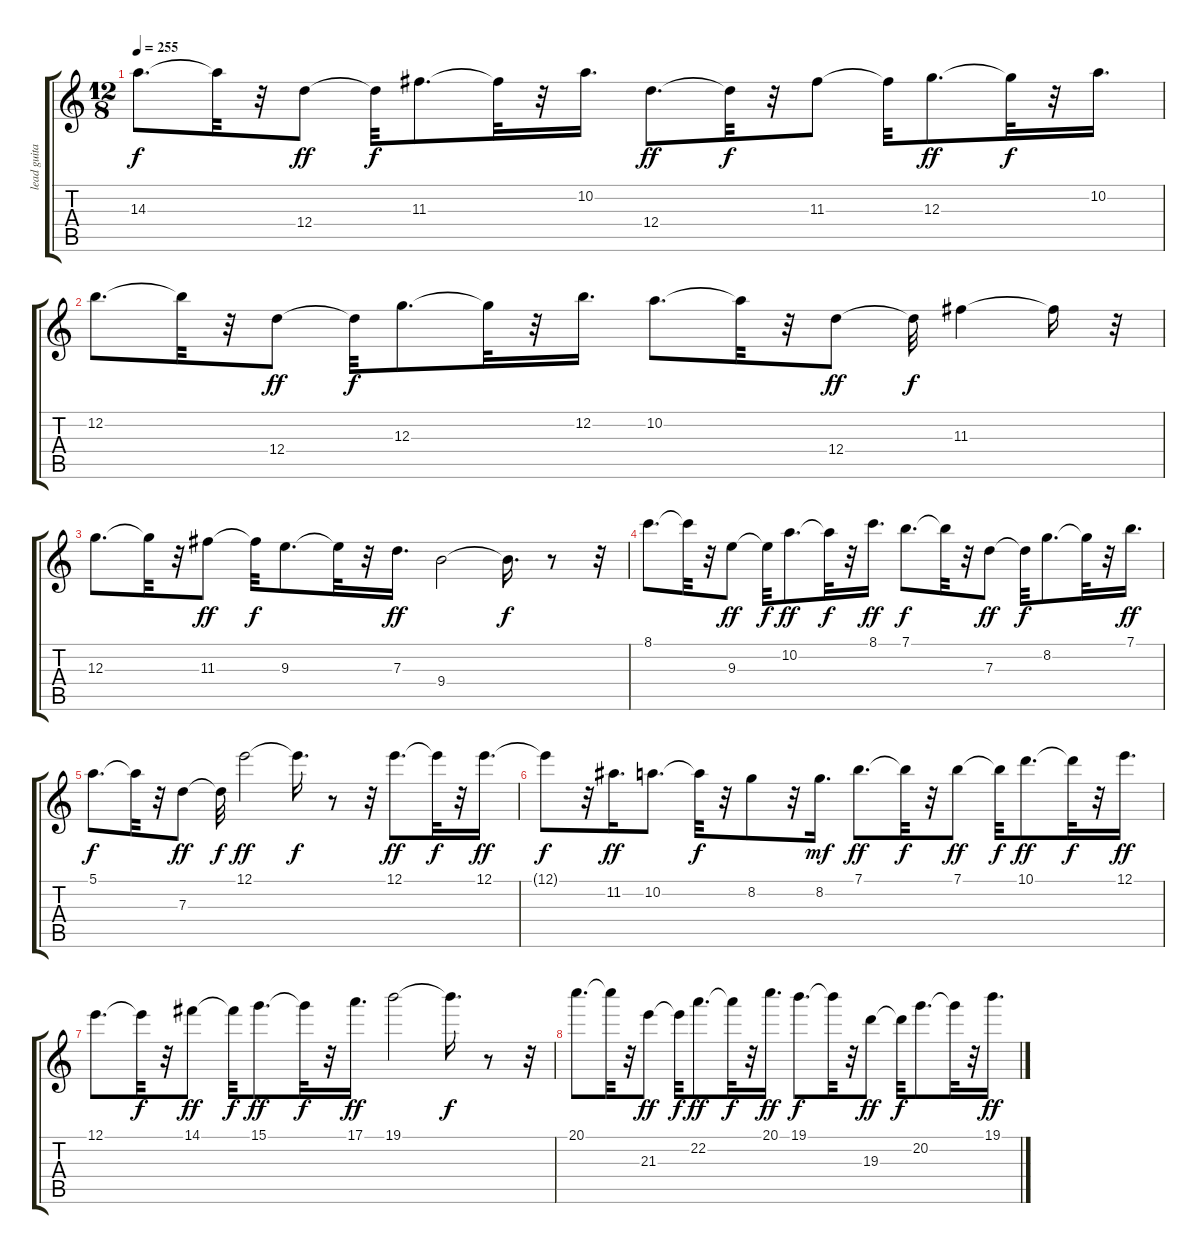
\track ("lead guitar         " "lead guita") {instrument overdrivenguitar}
\staff {score tabs}
\tuning (E4 B3 G3 D3 A2 E2) {hide}
\ts (12 8)
\tempo 255
\clef g2
\ks c
14.3.8{d dy f} 14.3{t}.32 r.32 12.4.8{dy ff} 12.4{t}.32{dy f} 11.3.8{d} 11.3{t}.32 r.32 10.2.16{d} 12.4.8{d dy ff} 12.4{t}.32{dy f} r.32 11.3.8 11.3{t}.32 12.3.8{d dy ff} 12.3{t}.32{dy f} r.32 10.2.16{d} |
12.2.8{d} 12.2{t}.32 r.32 12.4.8{dy ff} 12.4{t}.32{dy f} 12.3.8{d} 12.3{t}.32 r.32 12.2.16{d} 10.2.8{d} 10.2{t}.32 r.32 12.4.8{dy ff} 12.4{t}.32{dy f} 11.3.4 11.3{t}.16 r.32 |
12.3.8{d} 12.3{t}.32 r.32 11.3.8{dy ff} 11.3{t}.32{dy f} 9.3.8{d} 9.3{t}.32 r.32 7.3.16{d dy ff} 9.4.2 9.4{t}.16{d dy f} r.8 r.32 |
8.1.8{d} 8.1{t}.32 r.32 9.3.8{dy ff} 9.3{t}.32{dy f} 10.2.8{d dy ff} 10.2{t}.32{dy f} r.32 8.1.16{d dy ff} 7.1.8{d dy f} 7.1{t}.32 r.32 7.3.8{dy ff} 7.3{t}.32{dy f} 8.2.8{d} 8.2{t}.32 r.32 7.1.16{d dy ff} |
5.1.8{d dy f} 5.1{t}.32 r.32 7.3.8{dy ff} 7.3{t}.32{dy f} 12.1.2{dy ff} 12.1{t}.16{d dy f} r.8 r.32 12.1.8{d dy ff} 12.1{t}.32{dy f} r.32 12.1.16{d dy ff} |
12.1{t}.8{dy f} r.32 11.2.16{d dy ff} 10.2.8{d} 10.2{t}.32{dy f} r.32 8.2.8 r.32 8.2.16{d dy mf} 7.1.8{d dy ff} 7.1{t}.32{dy f} r.32 7.1.8{dy ff} 7.1{t}.32{dy f} 10.1.8{d dy ff} 10.1{t}.32{dy f} r.32 12.1.16{d dy ff} |
12.1.8{d} 12.1{t}.32{dy f} r.32 14.1.8{dy ff} 14.1{t}.32{dy f} 15.1.8{d dy ff} 15.1{t}.32{dy f} r.32 17.1.16{d dy ff} 19.1.2 19.1{t}.16{d dy f} r.8 r.32 |
20.1.8{d} 20.1{t}.32 r.32 21.3.8{dy ff} 21.3{t}.32{dy f} 22.2.8{d dy ff} 22.2{t}.32{dy f} r.32 20.1.16{d dy ff} 19.1.8{d dy f} 19.1{t}.32 r.32 19.3.8{dy ff} 19.3{t}.32{dy f} 20.2.8{d} 20.2{t}.32 r.32 19.1.16{d dy ff}
